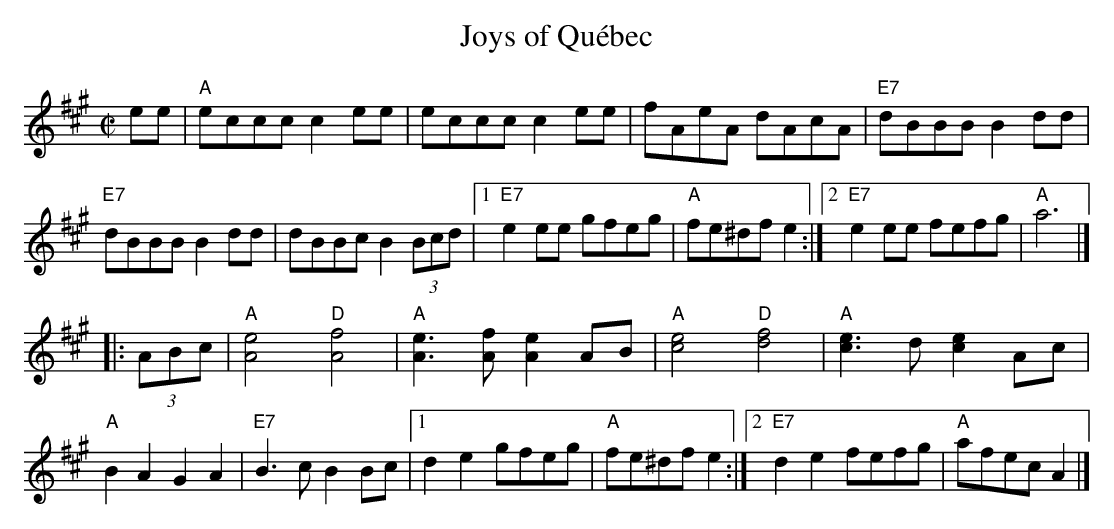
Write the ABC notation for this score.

X:1
T: Joys of Qu\'ebec
M: C|
K: A
ee |\
"A"eccc c2ee | eccc c2ee | fAeA dAcA | "E7"dBBB B2dd |
"E7"dBBB B2dd | dBBc B2(3Bcd |[1 "E7"e2ee gfeg | "A"fe^df e2 :|[2 "E7"e2ee fefg | "A"a6 |]
|: (3ABc |\
"A"[A4e4] "D"[A4f4] | "A"[e3A3][fA] [A2e2]AB | "A"[c4e4] "D"[d4f4] | "A"[c3e3]d [c2e2]Ac |
"A"B2A2 G2A2 | "E7"B3c B2Bc |[1 d2e2 gfeg | "A"fe^df e2 :|[2 "E7"d2e2 fefg | "A"afec A2 |]
